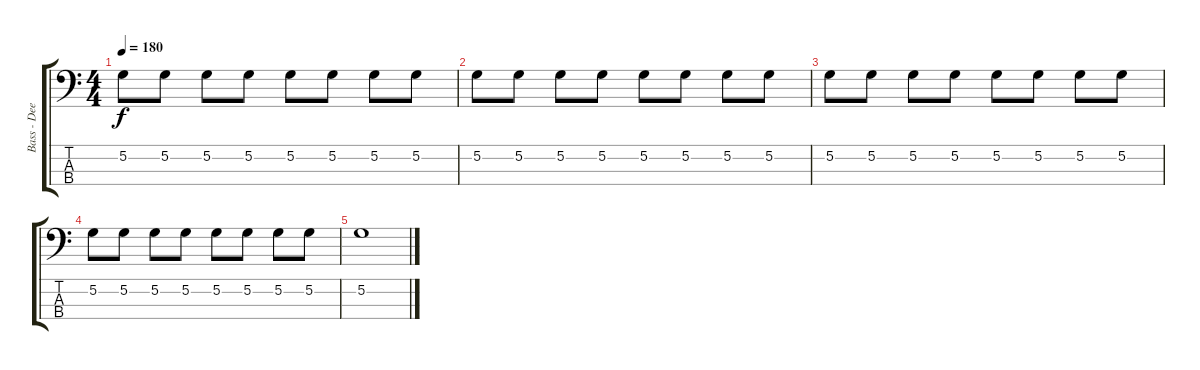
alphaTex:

\track ("Bass - Dee Dee Ramone" "Bass - Dee") {instrument electricbasspick}
\staff {score tabs}
\tuning (G2 D2 A1 E1) {hide}
\ts (4 4)
\tempo 180
\clef f4
\ks c
5.2.8{dy f} 5.2.8 5.2.8 5.2.8 5.2.8 5.2.8 5.2.8 5.2.8 |
5.2.8 5.2.8 5.2.8 5.2.8 5.2.8 5.2.8 5.2.8 5.2.8 |
5.2.8 5.2.8 5.2.8 5.2.8 5.2.8 5.2.8 5.2.8 5.2.8 |
5.2.8 5.2.8 5.2.8 5.2.8 5.2.8 5.2.8 5.2.8 5.2.8 |
5.2.1
